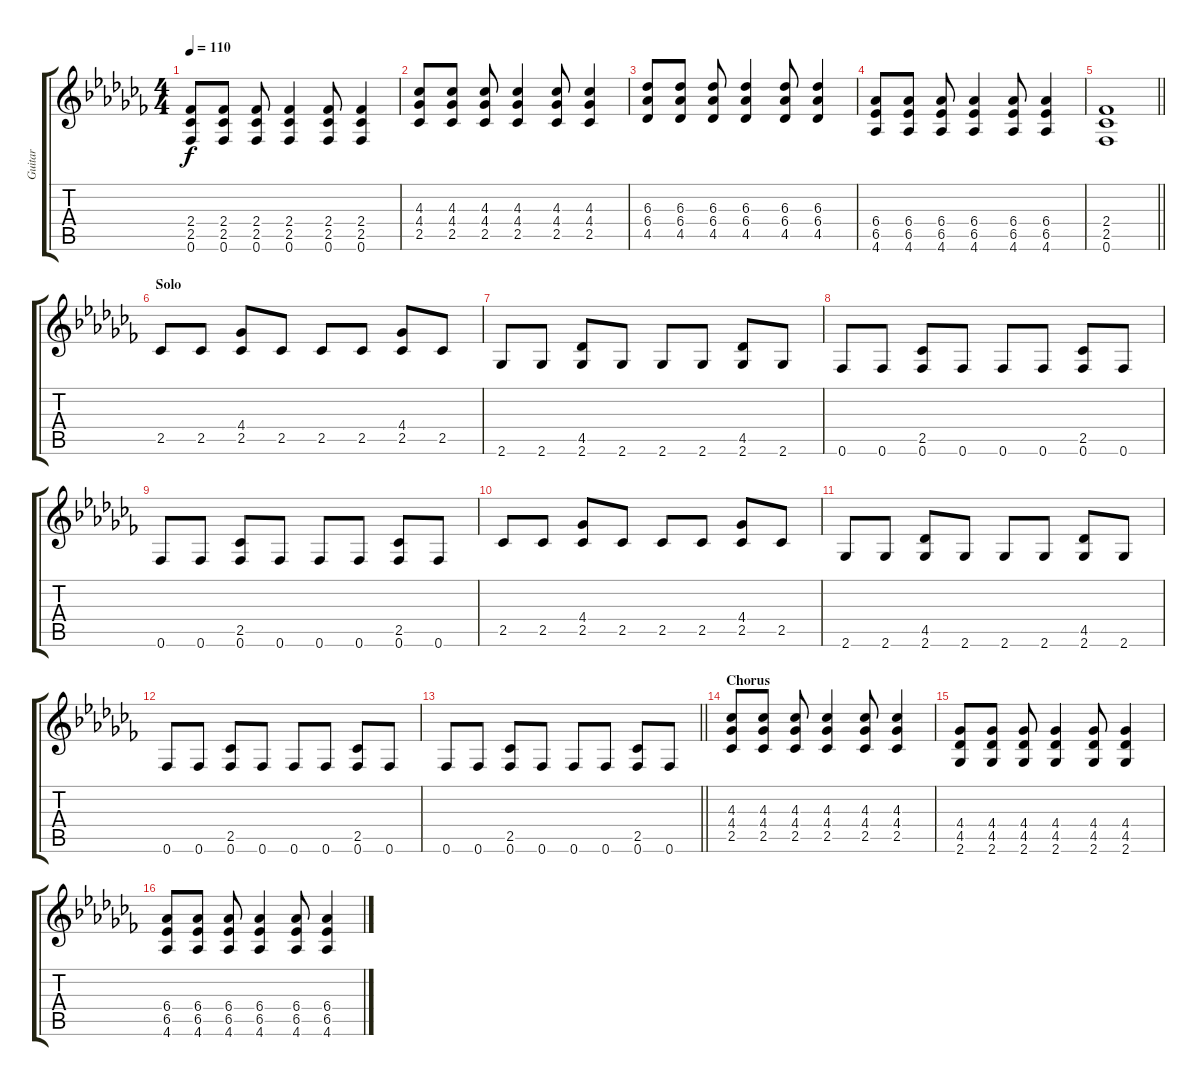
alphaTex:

\track ("Guitar" "Guitar") {instrument acousticguitarnylon}
\staff {score tabs}
\tuning (E4 B3 G3 D3 A2 E2) {hide}
\ts (4 4)
\tempo 110
\clef g2
\ks abminor
(2.4 2.5 0.6).8{dy f} (2.4 2.5 0.6).8 (2.4 2.5 0.6).8 (2.4 2.5 0.6).4 (2.4 2.5 0.6).8 (2.4 2.5 0.6).4 |
(4.3 4.4 2.5).8 (4.3 4.4 2.5).8 (4.3 4.4 2.5).8 (4.3 4.4 2.5).4 (4.3 4.4 2.5).8 (4.3 4.4 2.5).4 |
(6.3 6.4 4.5).8 (6.3 6.4 4.5).8 (6.3 6.4 4.5).8 (6.3 6.4 4.5).4 (6.3 6.4 4.5).8 (6.3 6.4 4.5).4 |
(6.4 6.5 4.6).8 (6.4 6.5 4.6).8 (6.4 6.5 4.6).8 (6.4 6.5 4.6).4 (6.4 6.5 4.6).8 (6.4 6.5 4.6).4 |
\barLineRight lightlight
(2.4 2.5 0.6).1 |
\section ("" "Solo")
2.5.8 2.5.8 (4.4 2.5).8 2.5.8 2.5.8 2.5.8 (4.4 2.5).8 2.5.8 |
2.6.8 2.6.8 (4.5 2.6).8 2.6.8 2.6.8 2.6.8 (4.5 2.6).8 2.6.8 |
0.6.8 0.6.8 (2.5 0.6).8 0.6.8 0.6.8 0.6.8 (2.5 0.6).8 0.6.8 |
0.6.8 0.6.8 (2.5 0.6).8 0.6.8 0.6.8 0.6.8 (2.5 0.6).8 0.6.8 |
2.5.8 2.5.8 (4.4 2.5).8 2.5.8 2.5.8 2.5.8 (4.4 2.5).8 2.5.8 |
2.6.8 2.6.8 (4.5 2.6).8 2.6.8 2.6.8 2.6.8 (4.5 2.6).8 2.6.8 |
0.6.8 0.6.8 (2.5 0.6).8 0.6.8 0.6.8 0.6.8 (2.5 0.6).8 0.6.8 |
\barLineRight lightlight
0.6.8 0.6.8 (2.5 0.6).8 0.6.8 0.6.8 0.6.8 (2.5 0.6).8 0.6.8 |
\section ("" "Chorus")
(4.3 4.4 2.5).8 (4.3 4.4 2.5).8 (4.3 4.4 2.5).8 (4.3 4.4 2.5).4 (4.3 4.4 2.5).8 (4.3 4.4 2.5).4 |
(4.4 4.5 2.6).8 (4.4 4.5 2.6).8 (4.4 4.5 2.6).8 (4.4 4.5 2.6).4 (4.4 4.5 2.6).8 (4.4 4.5 2.6).4 |
(6.4 6.5 4.6).8 (6.4 6.5 4.6).8 (6.4 6.5 4.6).8 (6.4 6.5 4.6).4 (6.4 6.5 4.6).8 (6.4 6.5 4.6).4
